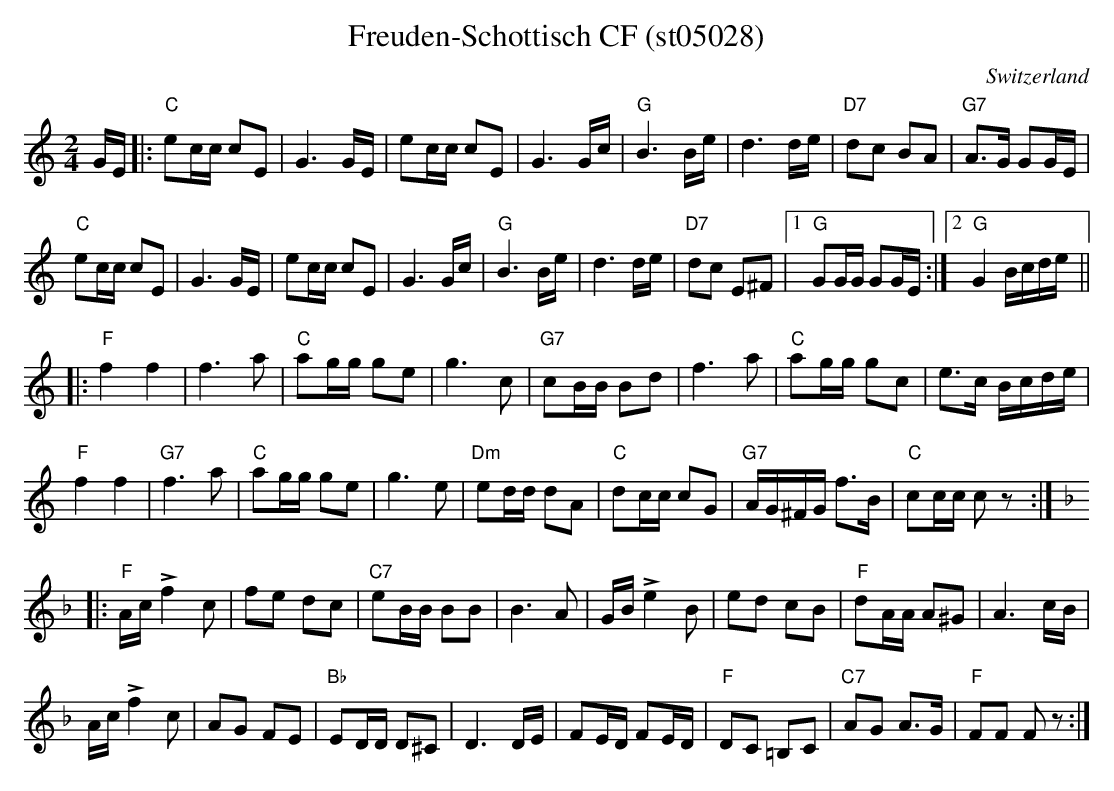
X:1
T:Freuden-Schottisch CF (st05028)
M:2/4
L:1/8
O:Switzerland
K:C transpose=3 %%MIDI gchordon
G/2E/2 |: "C"ec/2c/2 cE | G3G/2E/2 | ec/2c/2 cE | G3G/2c/2 | "G"B3B/2e/2 | d3d/2e/2 | "D7"dc BA | "G7"A>G GG/2E/2 |
"C"ec/2c/2 cE | G3G/2E/2 | ec/2c/2 cE | G3G/2c/2 | "G"B3B/2e/2 | d3d/2e/2 | "D7"dc E^F |1 "G"GG/2G/2 GG/2E/2 :|2 "G"G2 B/2c/2d/2e/2 ||
|: "F"f2f2 | f3a | "C"ag/2g/2 ge | g3c | "G7"cB/2B/2 Bd | f3a | "C"ag/2g/2 gc | e>c B/2c/2d/2e/2 |
"F"f2f2 | "G7"f3a | "C"ag/2g/2 ge | g3e | "Dm"ed/2d/2 dA | "C"dc/2c/2 cG | "G7"A/2G/2^F/2G/2 f>B | "C"cc/2c/2 cz :: [K:F]
"F"A/2c/2!>!f2 c | fe dc | "C7"eB/2B/2 BB | B3A | G/2B/2 !>!e2B | ed cB | "F"dA/2A/2 A^G | A3c/2B/2 |
A/2c/2!>!f2 c | AG FE | "Bb"ED/2D/2 D^C | D3D/2E/2 | FE/2D/2 FE/2D/2 | "F"DC =B,C | "C7"AG A>G | "F"FF Fz :|
